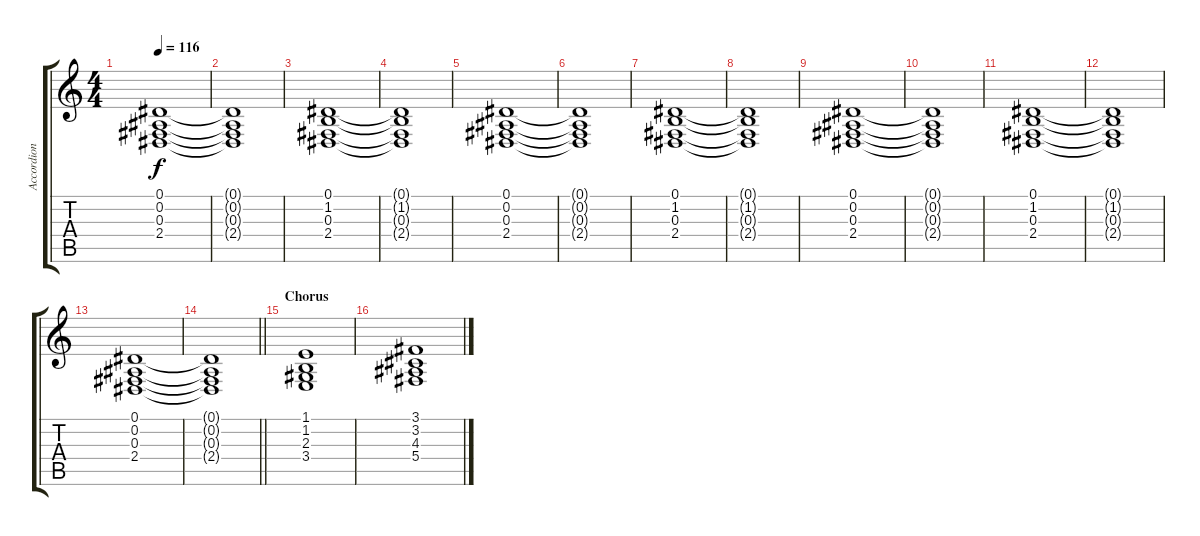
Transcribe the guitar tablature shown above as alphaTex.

\track ("Accordion" "Accordion") {instrument accordion}
\staff {score tabs}
\tuning (Eb4 Bb3 Gb3 Db3 Ab2 Eb2) {hide}
\ts (4 4)
\tempo 116
\clef g2
\ks c
(0.1 0.2 0.3 2.4).1{dy f} |
(0.1{t} 0.2{t} 0.3{t} 2.4{t}).1 |
(0.1 1.2 0.3 2.4).1{balance 13} |
(0.1{t} 1.2{t} 0.3{t} 2.4{t}).1{balance 6} |
(0.1 0.2 0.3 2.4).1 |
(0.1{t} 0.2{t} 0.3{t} 2.4{t}).1 |
(0.1 1.2 0.3 2.4).1{balance 13} |
(0.1{t} 1.2{t} 0.3{t} 2.4{t}).1{balance 6} |
(0.1 0.2 0.3 2.4).1 |
(0.1{t} 0.2{t} 0.3{t} 2.4{t}).1 |
(0.1 1.2 0.3 2.4).1{balance 13} |
(0.1{t} 1.2{t} 0.3{t} 2.4{t}).1{balance 6} |
(0.1 0.2 0.3 2.4).1 |
\barLineRight lightlight
(0.1{t} 0.2{t} 0.3{t} 2.4{t}).1 |
\section ("" "Chorus")
(1.1 1.2 2.3 3.4).1{balance 8} |
(3.1 3.2 4.3 5.4).1
